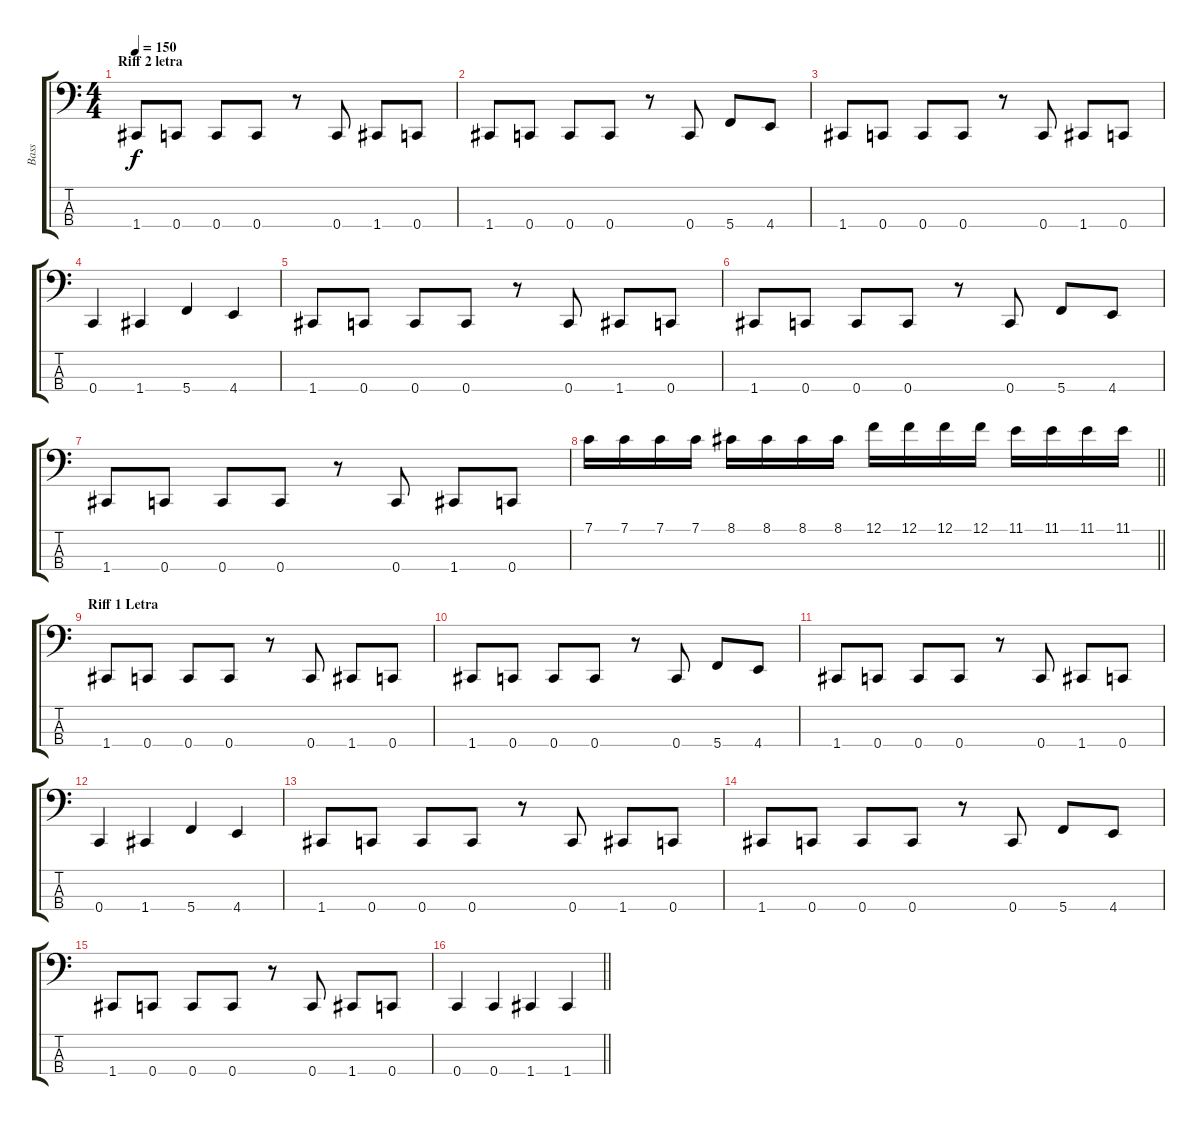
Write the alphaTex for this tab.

\track ("Bass" "Bass") {instrument electricbassfinger}
\staff {score tabs}
\tuning (F2 C2 G1 C1) {hide}
\ts (4 4)
\section ("" "Riff 2 letra")
\tempo 150
\clef f4
\ks c
1.4.8{dy f} 0.4.8 0.4.8 0.4.8 r.8 0.4.8 1.4.8 0.4.8 |
1.4.8 0.4.8 0.4.8 0.4.8 r.8 0.4.8 5.4.8 4.4.8 |
1.4.8 0.4.8 0.4.8 0.4.8 r.8 0.4.8 1.4.8 0.4.8 |
0.4.4 1.4.4 5.4.4 4.4.4 |
1.4.8 0.4.8 0.4.8 0.4.8 r.8 0.4.8 1.4.8 0.4.8 |
1.4.8 0.4.8 0.4.8 0.4.8 r.8 0.4.8 5.4.8 4.4.8 |
1.4.8 0.4.8 0.4.8 0.4.8 r.8 0.4.8 1.4.8 0.4.8 |
\barLineRight lightlight
7.1.16{volume 16} 7.1.16 7.1.16 7.1.16 8.1.16 8.1.16 8.1.16 8.1.16 12.1.16 12.1.16 12.1.16 12.1.16 11.1.16 11.1.16 11.1.16 11.1.16 |
\section ("" "Riff 1 Letra")
1.4.8{volume 12} 0.4.8 0.4.8 0.4.8 r.8 0.4.8 1.4.8 0.4.8 |
1.4.8 0.4.8 0.4.8 0.4.8 r.8 0.4.8 5.4.8 4.4.8 |
1.4.8 0.4.8 0.4.8 0.4.8 r.8 0.4.8 1.4.8 0.4.8 |
0.4.4 1.4.4 5.4.4 4.4.4 |
1.4.8 0.4.8 0.4.8 0.4.8 r.8 0.4.8 1.4.8 0.4.8 |
1.4.8 0.4.8 0.4.8 0.4.8 r.8 0.4.8 5.4.8 4.4.8 |
1.4.8 0.4.8 0.4.8 0.4.8 r.8 0.4.8 1.4.8 0.4.8 |
\barLineRight lightlight
0.4.4 0.4.4 1.4.4 1.4.4
